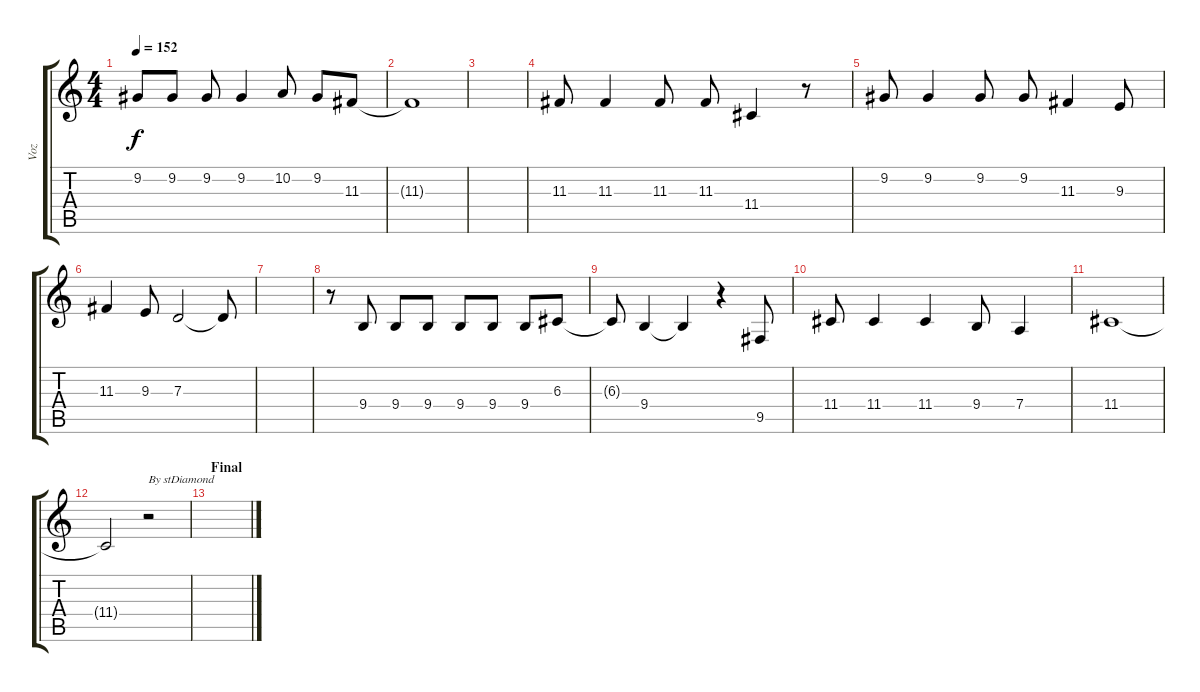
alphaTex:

\track ("Voz" "Voz") {instrument bassoon}
\staff {score tabs}
\tuning (E4 B3 G3 D3 A2 E2) {hide}
\ts (4 4)
\tempo 152
\clef g2
\ks c
9.2.8{dy f} 9.2.8 9.2.8 9.2.4 10.2.8 9.2.8 11.3.8 |
11.3{t}.1 |
|
11.3.8 11.3.4 11.3.8 11.3.8 11.4.4 r.8 |
9.2.8 9.2.4 9.2.8 9.2.8 11.3.4 9.3.8 |
11.3.4 9.3.8 7.3.2 7.3{t}.8 |
|
r.8 9.4.8 9.4.8 9.4.8 9.4.8 9.4.8 9.4.8 6.3.8 |
6.3{t}.8 9.4.4 9.4{t}.4 r.4 9.5.8 |
11.4.8 11.4.4 11.4.4 9.4.8 7.4.4 |
11.4.1 |
11.4{t}.2 r.2{txt "By stDiamond"} |
\section ("" "Final")
